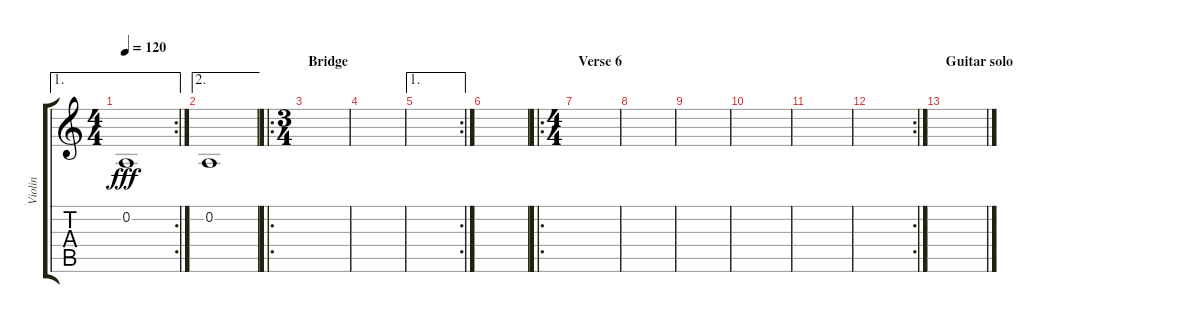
\track ("Violin" "Violin") {instrument violin}
\staff {score tabs}
\tuning (D4 A3 F3 C3 G2 D2) {hide}
\ae 1
\rc 2
\ts (4 4)
\tempo 120
\clef g2
\ks c
0.2.1{dy fff} |
\ae 2
0.2.1 |
\ro
\ts (3 4)
\section ("" "Bridge")
|
|
\ae 1
\rc 2
|
|
\ro
\ts (4 4)
\section ("" "Verse 6")
|
|
|
|
|
\rc 2
|
\section ("" "Guitar solo")
